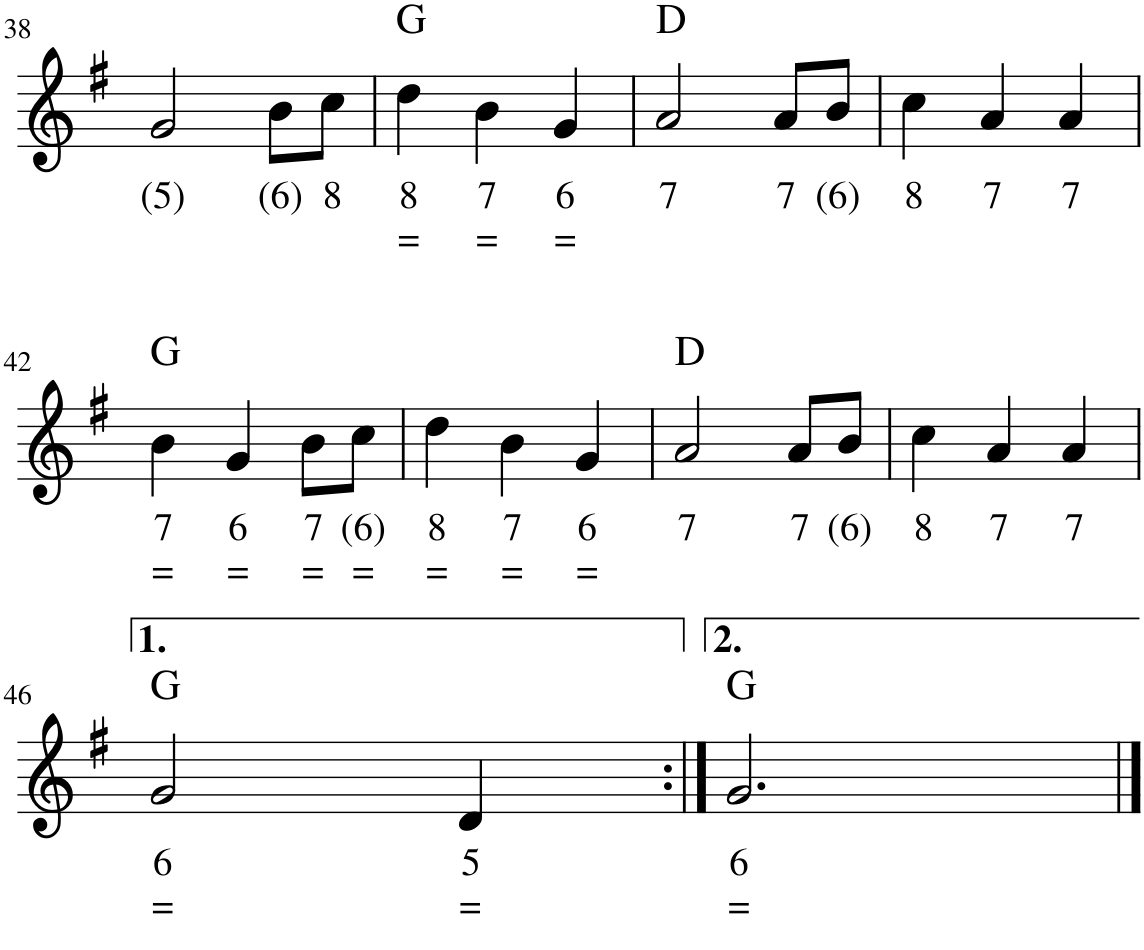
**kern	**kern	**text	**text	**harte
*part2	*part1	*part1	*part1	*part1
*staff2	*staff1	*staff1	*staff1	*
*I"Stem	*I"Stem	*	*	*
!!LO:PB:g=z
*clefG2	*clefG2	*	*	*
*k[f#]	*k[f#]	*	*	*
*M3/4	*M3/4	*	*	*
=38	=38	=38	=38	=38
!	!	!LO:LY:b	!	!
2G	2g/	(5)	.	.
!	!	!LO:LY:b	!	!
8B/L	8b\L	(6)	.	.
!	!	!LO:LY:b	!	!
8c/J	8cc\J	8	.	.
=39	=39	=39	=39	=39
!	!	!LO:LY:b	!LO:LY:b	!
4d	4dd\	8	=	G:maj
!	!	!LO:LY:b	!LO:LY:b	!
4B	4b\	7	=	.
!	!	!LO:LY:b	!LO:LY:b	!
4G	4g/	6	=	.
=40	=40	=40	=40	=40
!	!	!LO:LY:b	!	!
2A	2a/	7	.	D:maj
!	!	!LO:LY:b	!	!
8A/L	8a/L	7	.	.
!	!	!LO:LY:b	!	!
8B/J	8b/J	(6)	.	.
=41	=41	=41	=41	=41
!	!	!LO:LY:b	!	!
4c	4cc\	8	.	.
!	!	!LO:LY:b	!	!
4A	4a/	7	.	.
!	!	!LO:LY:b	!	!
4A	4a/	7	.	.
!!LO:LB:g=z
=42	=42	=42	=42	=42
!	!	!LO:LY:b	!LO:LY:b	!
4B	4b\	7	=	G:maj
!	!	!LO:LY:b	!LO:LY:b	!
4G	4g/	6	=	.
!	!	!LO:LY:b	!LO:LY:b	!
8B/L	8b\L	7	=	.
!	!	!LO:LY:b	!LO:LY:b	!
8c/J	8cc\J	(6)	=	.
=43	=43	=43	=43	=43
!	!	!LO:LY:b	!LO:LY:b	!
4d	4dd\	8	=	.
!	!	!LO:LY:b	!LO:LY:b	!
4B	4b\	7	=	.
!	!	!LO:LY:b	!LO:LY:b	!
4G	4g/	6	=	.
=44	=44	=44	=44	=44
!	!	!LO:LY:b	!	!
2A	2a/	7	.	D:maj
!	!	!LO:LY:b	!	!
8A/L	8a/L	7	.	.
!	!	!LO:LY:b	!	!
8B/J	8b/J	(6)	.	.
=45	=45	=45	=45	=45
!	!	!LO:LY:b	!	!
4c	4cc\	8	.	.
!	!	!LO:LY:b	!	!
4A	4a/	7	.	.
!	!	!LO:LY:b	!	!
4A	4a/	7	.	.
!!LO:LB:g=z
=46	=46	=46	=46	=46
!	!	!LO:LY:b	!LO:LY:b	!
2G	2g/	6	=	G:maj
!	!	!LO:LY:b	!LO:LY:b	!
4D	4d/	5	=	.
=47:|!	=47:|!	=47:|!	=47:|!	=47:|!
!	!	!LO:LY:b	!LO:LY:b	!
2.G	2.g/	6	=	G:maj
==	==	==	==	==
*-	*-	*-	*-	*-
